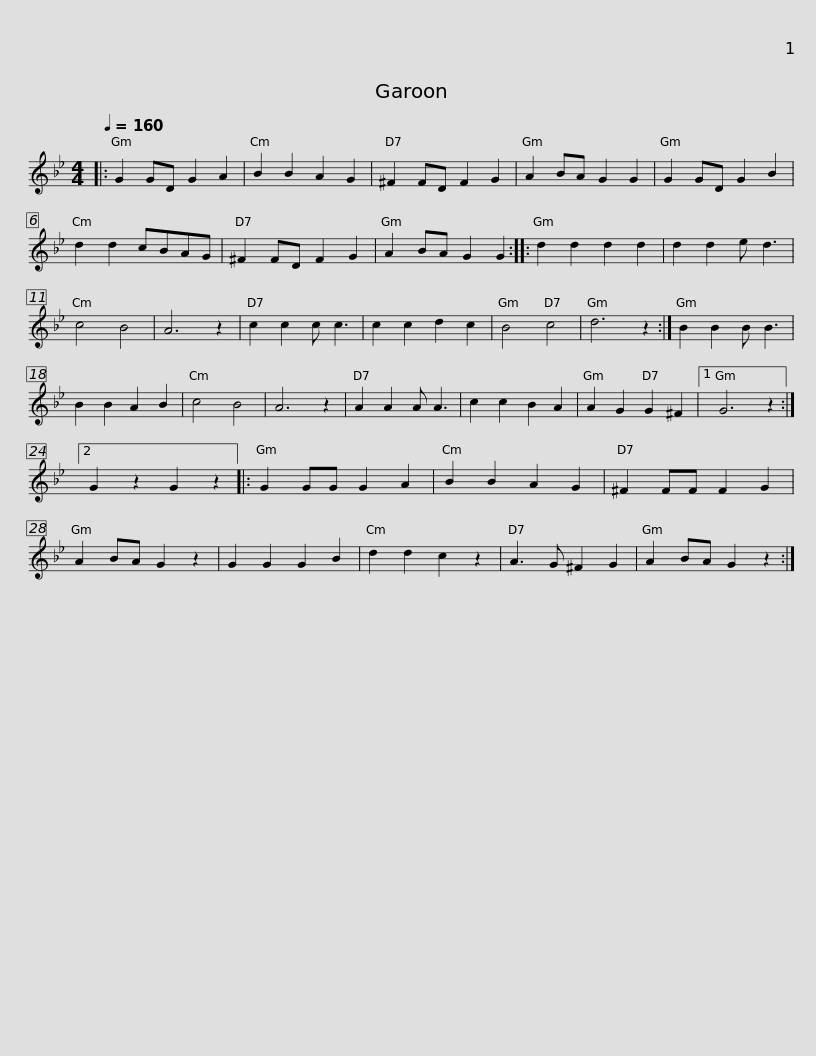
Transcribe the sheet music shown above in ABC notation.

X:1
L:1/8
Q:1/4=160
M:4/4
I:linebreak $
K:Gmin
V:1 treble
V:1
|: G2 GD G2 A2 | B2 B2 A2 G2 | ^F2 FD F2 G2 | A2 BA G2 G2 | G2 GD G2 B2 | %5
 d2 d2 cBAG | ^F2 FD F2 G2 |$ A2 BA G2 G2 :: d2 d2 d2 d2 | d2 d2 e d3 | %10
 c4 B4 | A6 z2 | c2 c2 c c3 | c2 c2 d2 c2 | B4 c4 | %15
 d6 z2 :| B2 B2 B B3 |$ B2 B2 A2 B2 | c4 B4 | A6 z2 | %20
 A2 A2 A A3 | c2 c2 B2 A2 | A2 G2 G2 ^F2 |1 G6 z2 :|2 G2 z2 G2 z2 |: %25
 G2 GG G2 A2 | B2 B2 A2 G2 |$ ^F2 FF F2 G2 | A2 BA G2 z2 | G2 G2 G2 B2 | %30
 d2 d2 c2 z2 | A3 G ^F2 G2 | A2 BA G2 z2 :| %33
